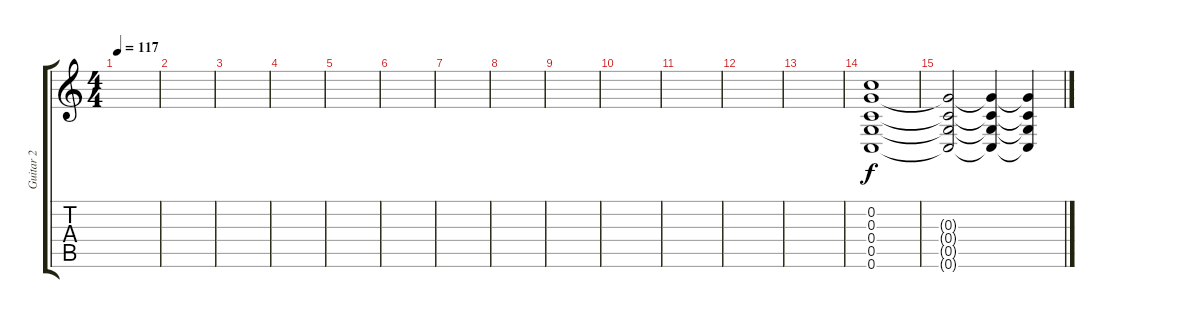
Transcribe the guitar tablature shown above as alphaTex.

\track ("Guitar 2" "Guitar 2") {instrument distortionguitar}
\staff {score tabs}
\tuning (E4 C4 G3 C3 G2 C2) {hide}
\ts (4 4)
\tempo 117
\clef g2
\ks c
|
|
|
|
|
|
|
|
|
|
|
|
|
(0.2 0.3 0.4 0.5 0.6).1 |
(0.3{t} 0.4{t} 0.5{t} 0.6{t}).2 (0.3{t} 0.4{t} 0.5{t} 0.6{t}).4 (0.3{t} 0.4{t} 0.5{t} 0.6{t}).4
